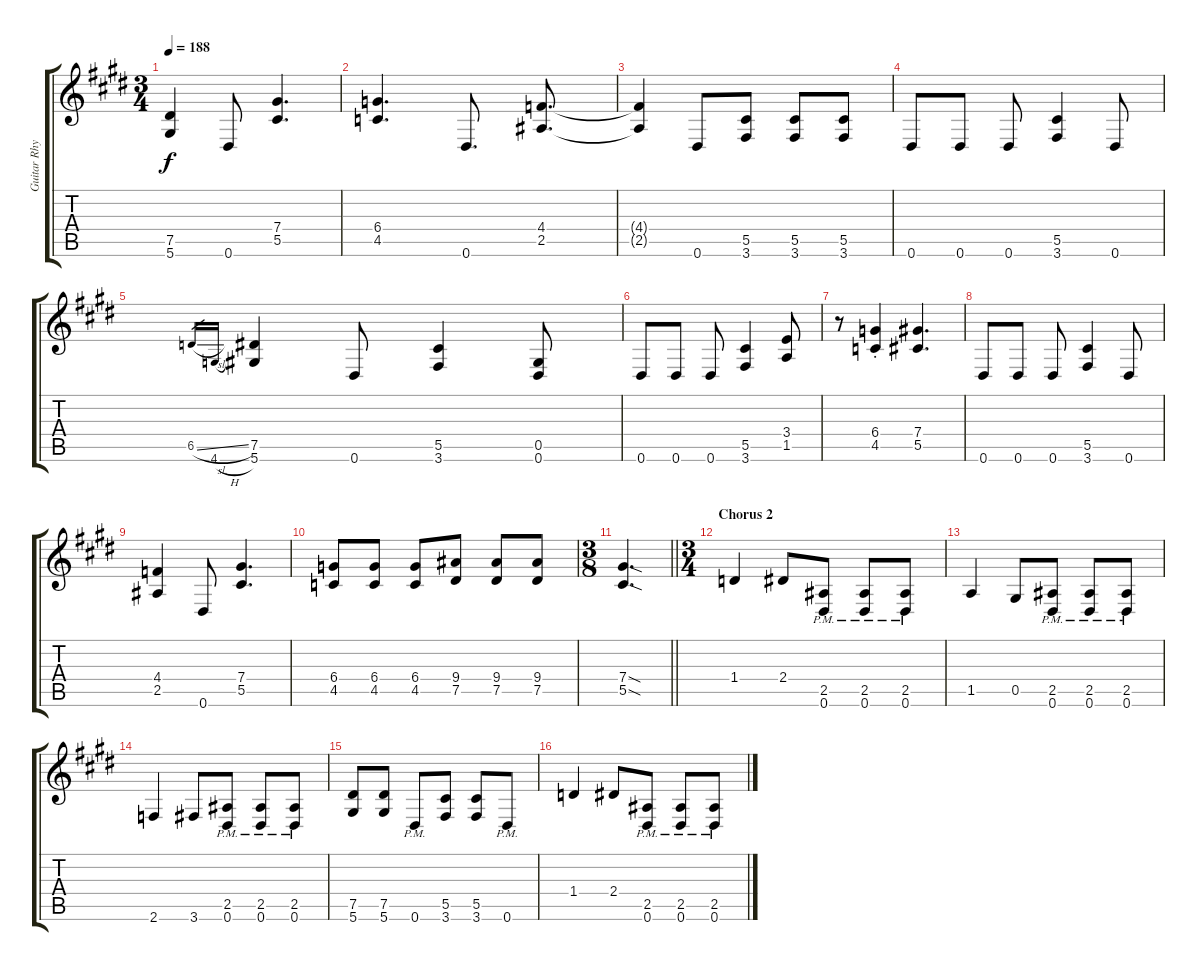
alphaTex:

\track ("Guitar Rhythm" "Guitar Rhy") {instrument overdrivenguitar}
\staff {score tabs}
\tuning (Eb4 Bb3 Gb3 Db3 Ab2 Eb2) {hide}
\ts (3 4)
\tempo 188
\clef g2
\ks e
(7.5 5.6).4{dy f} 0.6.8 (7.4 5.5).4{d} |
(6.4 4.5).4{d} 0.6.8{d} (4.4 2.5).8{d} |
(4.4{t} 2.5{t}).4 0.6.8 (5.5 3.6).8 (5.5 3.6).8 (5.5 3.6).8 |
0.6.8 0.6.8 0.6.8 (5.5 3.6).4 0.6.8 |
6.5{sl}.16{gr} 4.6{h}.16{gr} (7.5 5.6).4 0.6.8 (5.5 3.6).4 (0.5 0.6).8 |
0.6.8 0.6.8 0.6.8 (5.5 3.6).4 (3.4 1.5).8 |
r.8 (6.4{st} 4.5{st}).4 (7.4 5.5).4{d} |
0.6.8 0.6.8 0.6.8 (5.5 3.6).4 0.6.8 |
(4.4 2.5).4 0.6.8 (7.4 5.5).4{d} |
(6.4 4.5).8 (6.4 4.5).8 (6.4 4.5).8 (9.4 7.5).8 (9.4 7.5).8 (9.4 7.5).8 |
\ts (3 8)
\barLineRight lightlight
(7.4{sod} 5.5{sod}).4{d} |
\ts (3 4)
\section ("" "Chorus 2")
1.4.4 2.4.8 (2.5 0.6{pm}).8 (2.5 0.6{pm}).8 (2.5 0.6{pm}).8 |
1.5.4 0.5.8 (2.5 0.6{pm}).8 (2.5 0.6{pm}).8 (2.5 0.6{pm}).8 |
2.6.4 3.6.8 (2.5 0.6{pm}).8 (2.5 0.6{pm}).8 (2.5 0.6{pm}).8 |
(7.5 5.6).8 (7.5 5.6).8 0.6{pm}.8 (5.5 3.6).8 (5.5 3.6).8 0.6{pm}.8 |
1.4.4 2.4.8 (2.5 0.6{pm}).8 (2.5 0.6{pm}).8 (2.5 0.6{pm}).8
